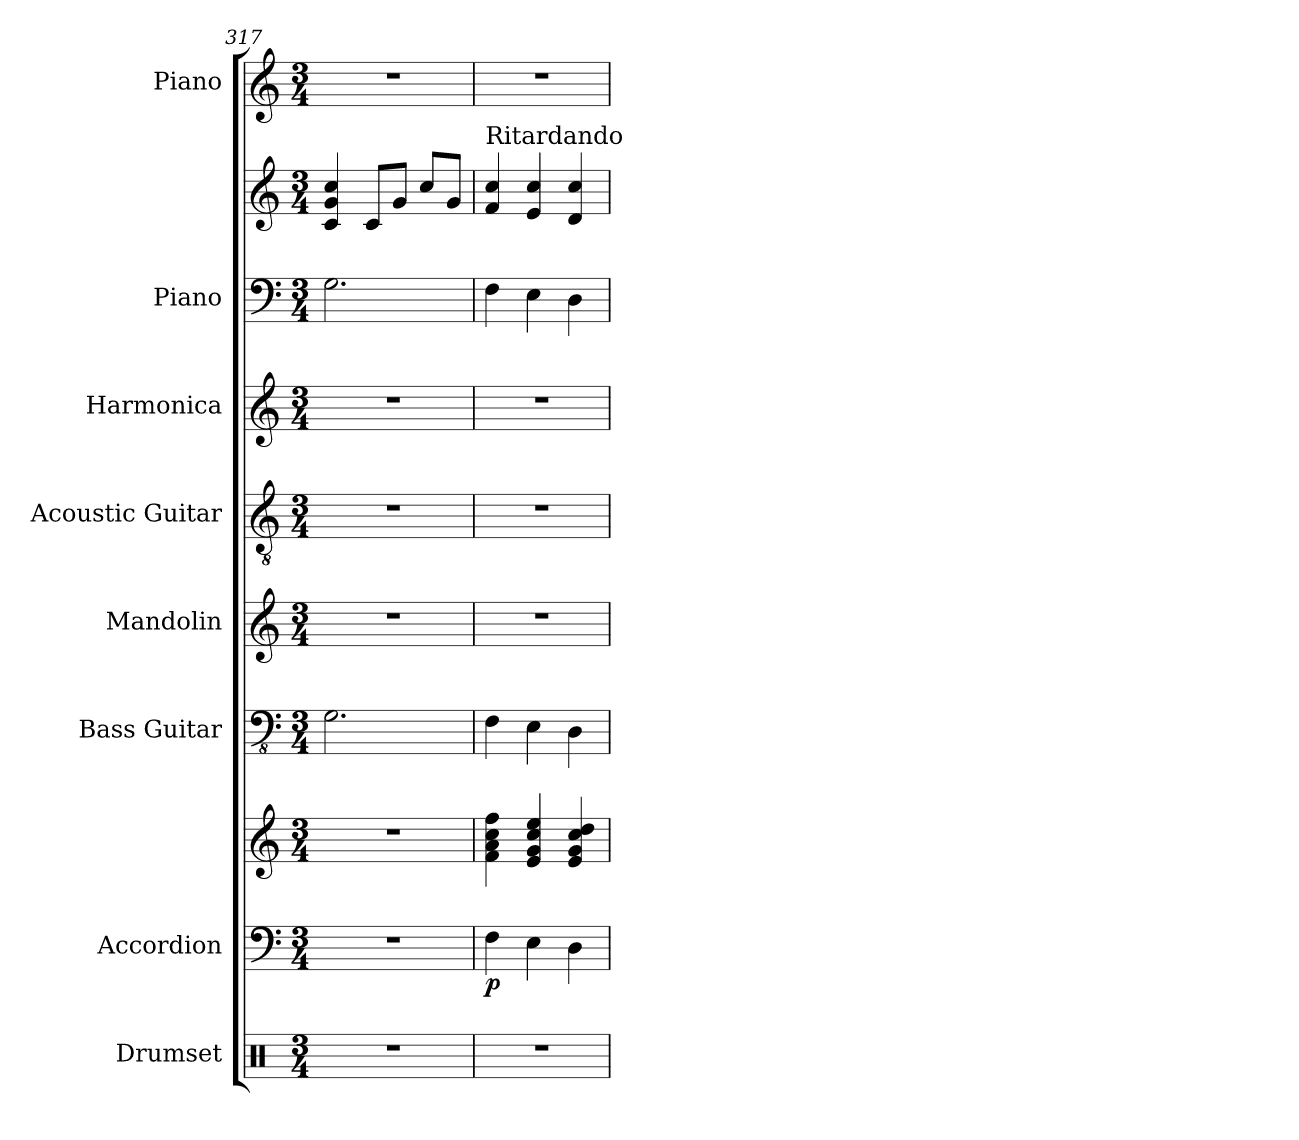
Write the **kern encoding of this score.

**kern	**kern	**kern	**dynam	**kern	**kern	**kern	**kern	**kern	**kern	**kern
*part8	*part7	*part7	*part7	*part6	*part5	*part4	*part3	*part2	*part2	*part1
*staff10	*staff9	*staff8	*staff8/9	*staff7	*staff6	*staff5	*staff4	*staff3	*staff2	*staff1
*I"Drumset	*I"Accordion	*	*	*I"Bass Guitar	*I"Mandolin	*I"Acoustic Guitar	*I"Harmonica	*I"Piano	*	*I"Piano
*I'Drs.	*I'Acc.	*	*	*I'B. Guit.	*I'Mdn.	*I'Guit.	*I'Harm.	*I'Pno.	*	*I'Pno.
*clefX	*clefF4	*clefG2	*	*clefFv4	*clefG2	*clefGv2	*clefG2	*clefF4	*clefG2	*clefG2
*k[]	*k[]	*k[]	*	*k[]	*k[]	*k[]	*k[]	*k[]	*k[]	*k[]
*M3/4	*M3/4	*M3/4	*	*M3/4	*M3/4	*M3/4	*M3/4	*M3/4	*M3/4	*M3/4
*MM144	*MM144	*MM144	*	*MM144	*MM144	*MM144	*MM144	*MM144	*MM144	*MM144
=317	=317	=317	=317	=317	=317	=317	=317	=317	=317	=317
2.r	2.r	2.r	.	2.GG\	2.r	2.r	2.r	2.G\	4c/ 4g/ 4cc/	2.r
.	.	.	.	.	.	.	.	.	8c/L	.
.	.	.	.	.	.	.	.	.	8g/J	.
.	.	.	.	.	.	.	.	.	8cc/L	.
.	.	.	.	.	.	.	.	.	8g/J	.
=318	=318	=318	=318	=318	=318	=318	=318	=318	=318	=318
*	*	*	*	*	*	*	*	*	*	*MM132
!	!	!	!	!	!	!	!	!	!LO:TX:a:t=Ritardando	!
!	!	!	!LO:DY:b=2	!	!	!	!	!	!	!
2.r	4F\	4f\ 4a\ 4cc\ 4ff\	p	4FF\	2.r	2.r	2.r	4F\	4f/ 4cc/	2.r
.	4E\	4e/ 4g/ 4cc/ 4ee/	.	4EE\	.	.	.	4E\	4e/ 4cc/	.
.	4D\	4e/ 4g/ 4cc/ 4dd/	.	4DD\	.	.	.	4D\	4d/ 4cc/	.
=	=	=	=	=	=	=	=	=	=	=
*-	*-	*-	*-	*-	*-	*-	*-	*-	*-	*-
